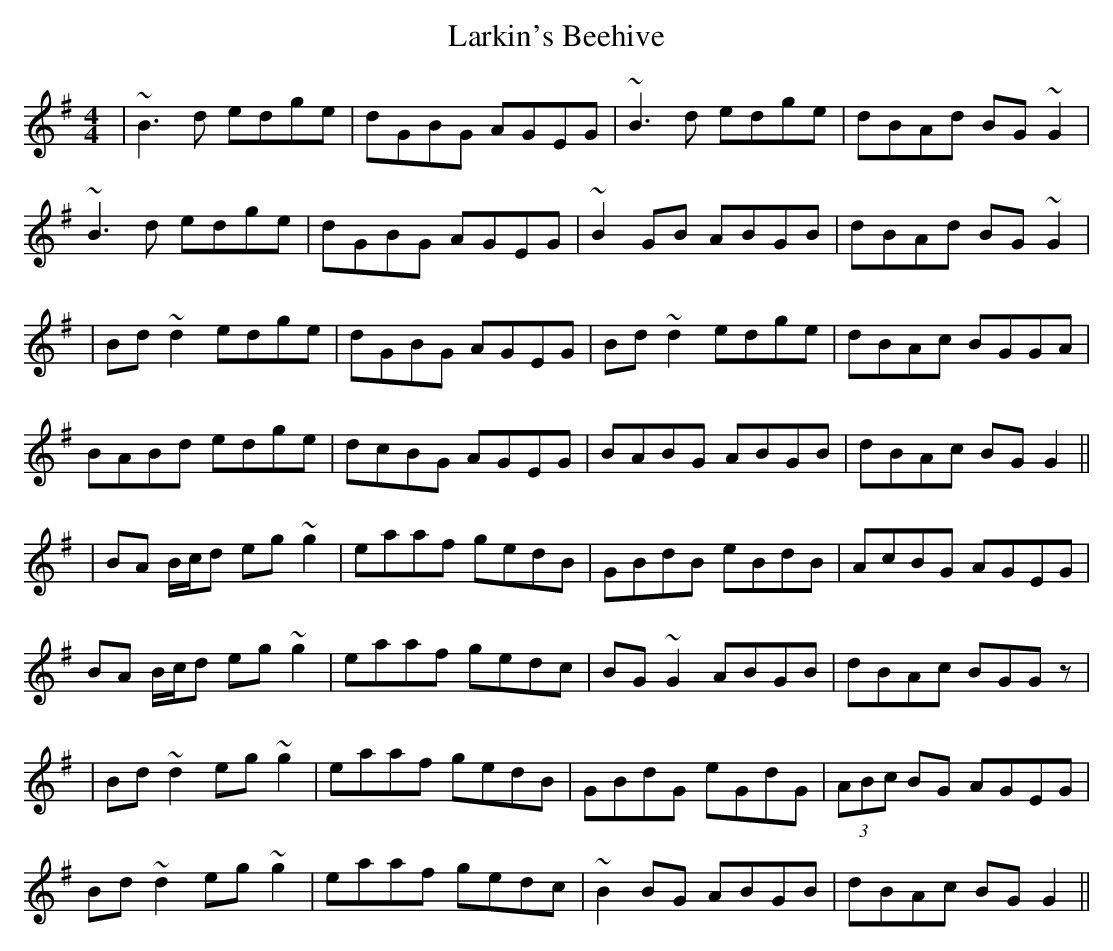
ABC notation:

X:1
T: Larkin's Beehive
M: 4/4
L: 1/8
K: Gmaj
|~B3 d edge|dGBG AGEG|~B3 d edge|dBAd BG~G2|
~B3 d edge|dGBG AGEG|~B2GB ABGB|dBAd BG~G2|
|Bd~d2 edge|dGBG AGEG|Bd~d2 edge|dBAc BGGA|
BABd edge|dcBG AGEG|BABG ABGB|dBAc BGG2||
|BA B/c/d eg~g2|eaaf gedB|GBdB eBdB|AcBG AGEG|
BA B/c/d eg~g2|eaaf gedc|BG~G2 ABGB|dBAc BGGz|
|Bd~d2 eg~g2|eaaf gedB|GBdG eGdG|(3ABc BG AGEG|
Bd~d2 eg~g2|eaaf gedc|~B2BG ABGB|dBAc BGG2||
